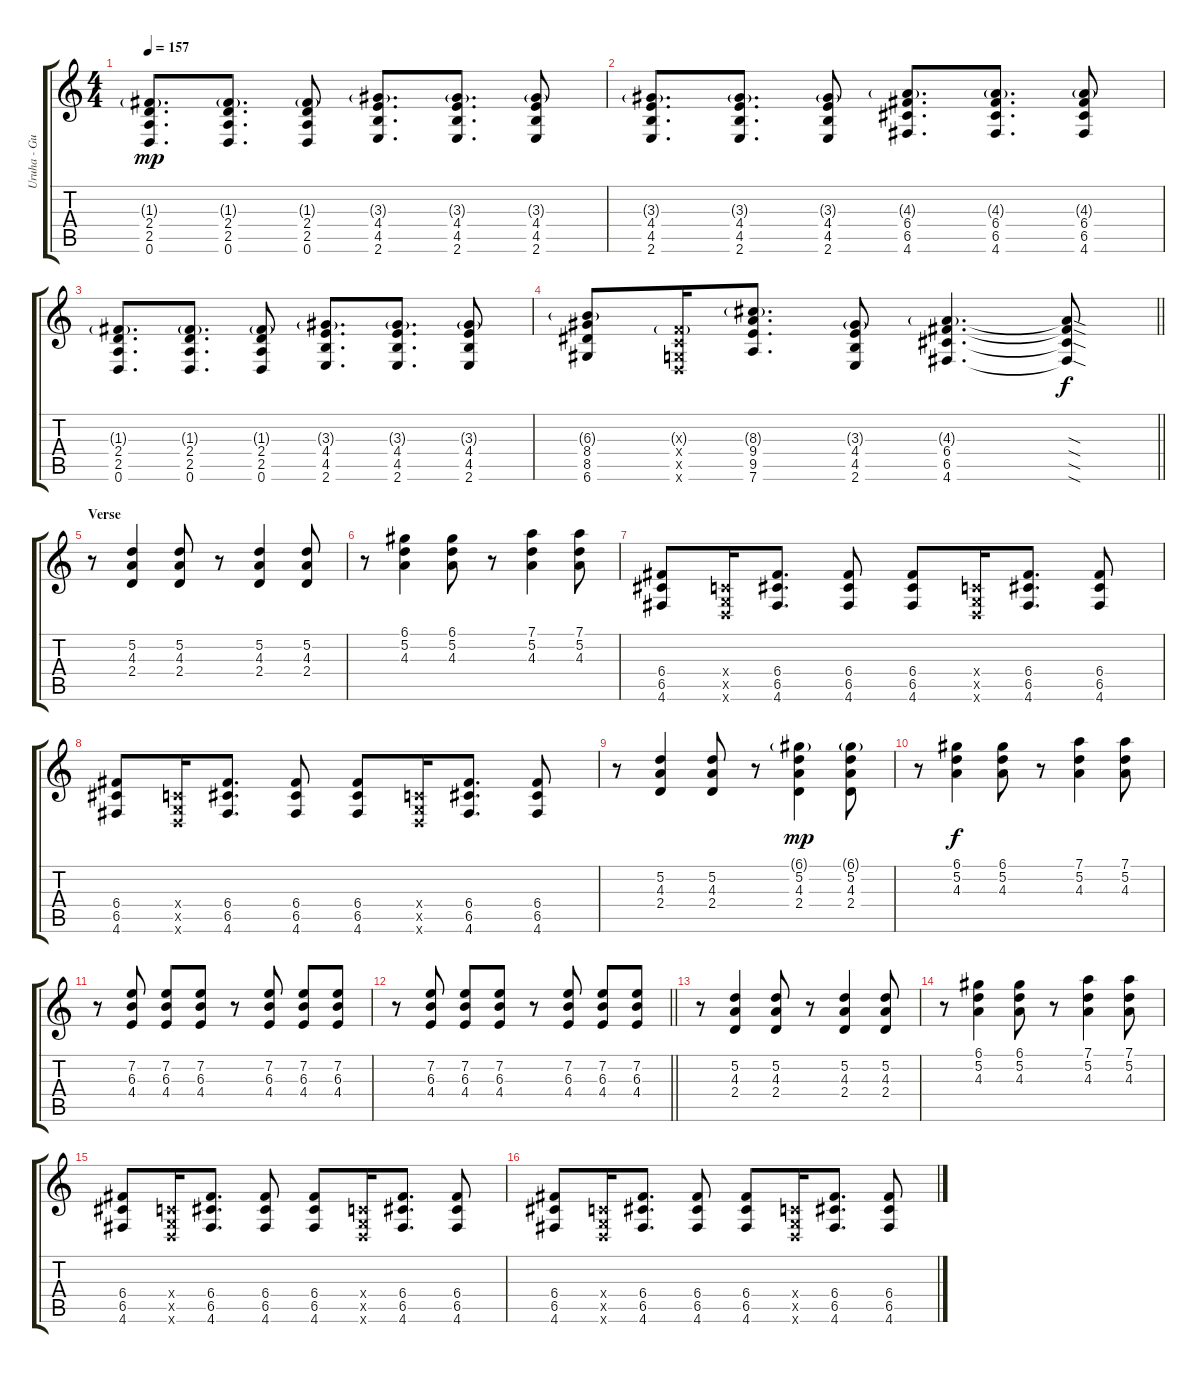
\track ("Uruha - Guitar 1" "Uruha - Gu") {instrument distortionguitar}
\staff {score tabs}
\tuning (D4 A3 F3 C3 G2 D2) {hide}
\ts (4 4)
\tempo 157
\clef g2
\ks c
(1.3{g} 2.4 2.5 0.6).8{d dy mp} (1.3{g} 2.4 2.5 0.6).8{d} (1.3{g} 2.4 2.5 0.6).8 (3.3{g} 4.4 4.5 2.6).8{d} (3.3{g} 4.4 4.5 2.6).8{d} (3.3{g} 4.4 4.5 2.6).8 |
(3.3{g} 4.4 4.5 2.6).8{d} (3.3{g} 4.4 4.5 2.6).8{d} (3.3{g} 4.4 4.5 2.6).8 (4.3{g} 6.4 6.5 4.6).8{d} (4.3{g} 6.4 6.5 4.6).8{d} (4.3{g} 6.4 6.5 4.6).8 |
(1.3{g} 2.4 2.5 0.6).8{d} (1.3{g} 2.4 2.5 0.6).8{d} (1.3{g} 2.4 2.5 0.6).8 (3.3{g} 4.4 4.5 2.6).8{d} (3.3{g} 4.4 4.5 2.6).8{d} (3.3{g} 4.4 4.5 2.6).8 |
\barLineRight lightlight
(6.3{g} 8.4 8.5 6.6).8 (0.3{g x} 0.4{x} 0.5{x} 0.6{x}).16 (8.3{g} 9.4 9.5 7.6).8{d} (3.3{g} 4.4 4.5 2.6).8 (4.3{g} 6.4 6.5 4.6).4{d} (4.3{sod t} 6.4{sod t} 6.5{sod t} 4.6{sod t}).8{dy f} |
\section ("" "Verse")
r.8 (5.2 4.3 2.4).4 (5.2 4.3 2.4).8 r.8 (5.2 4.3 2.4).4 (5.2 4.3 2.4).8 |
r.8 (6.1 5.2 4.3).4 (6.1 5.2 4.3).8 r.8 (7.1 5.2 4.3).4 (7.1 5.2 4.3).8 |
(6.4 6.5 4.6).8 (0.4{x} 0.5{x} 0.6{x}).16 (6.4 6.5 4.6).8{d} (6.4 6.5 4.6).8 (6.4 6.5 4.6).8 (0.4{x} 0.5{x} 0.6{x}).16 (6.4 6.5 4.6).8{d} (6.4 6.5 4.6).8 |
(6.4 6.5 4.6).8 (0.4{x} 0.5{x} 0.6{x}).16 (6.4 6.5 4.6).8{d} (6.4 6.5 4.6).8 (6.4 6.5 4.6).8 (0.4{x} 0.5{x} 0.6{x}).16 (6.4 6.5 4.6).8{d} (6.4 6.5 4.6).8 |
r.8 (5.2 4.3 2.4).4 (5.2 4.3 2.4).8 r.8 (6.1{g} 5.2 4.3 2.4).4{dy mp} (6.1{g} 5.2 4.3 2.4).8 |
r.8 (6.1 5.2 4.3).4{dy f} (6.1 5.2 4.3).8 r.8 (7.1 5.2 4.3).4 (7.1 5.2 4.3).8 |
r.8 (7.2 6.3 4.4).8 (7.2 6.3 4.4).8 (7.2 6.3 4.4).8 r.8 (7.2 6.3 4.4).8 (7.2 6.3 4.4).8 (7.2 6.3 4.4).8 |
\barLineRight lightlight
r.8 (7.2 6.3 4.4).8 (7.2 6.3 4.4).8 (7.2 6.3 4.4).8 r.8 (7.2 6.3 4.4).8 (7.2 6.3 4.4).8 (7.2 6.3 4.4).8 |
\section ("" "")
r.8 (5.2 4.3 2.4).4 (5.2 4.3 2.4).8 r.8 (5.2 4.3 2.4).4 (5.2 4.3 2.4).8 |
r.8 (6.1 5.2 4.3).4 (6.1 5.2 4.3).8 r.8 (7.1 5.2 4.3).4 (7.1 5.2 4.3).8 |
(6.4 6.5 4.6).8 (0.4{x} 0.5{x} 0.6{x}).16 (6.4 6.5 4.6).8{d} (6.4 6.5 4.6).8 (6.4 6.5 4.6).8 (0.4{x} 0.5{x} 0.6{x}).16 (6.4 6.5 4.6).8{d} (6.4 6.5 4.6).8 |
(6.4 6.5 4.6).8 (0.4{x} 0.5{x} 0.6{x}).16 (6.4 6.5 4.6).8{d} (6.4 6.5 4.6).8 (6.4 6.5 4.6).8 (0.4{x} 0.5{x} 0.6{x}).16 (6.4 6.5 4.6).8{d} (6.4 6.5 4.6).8
